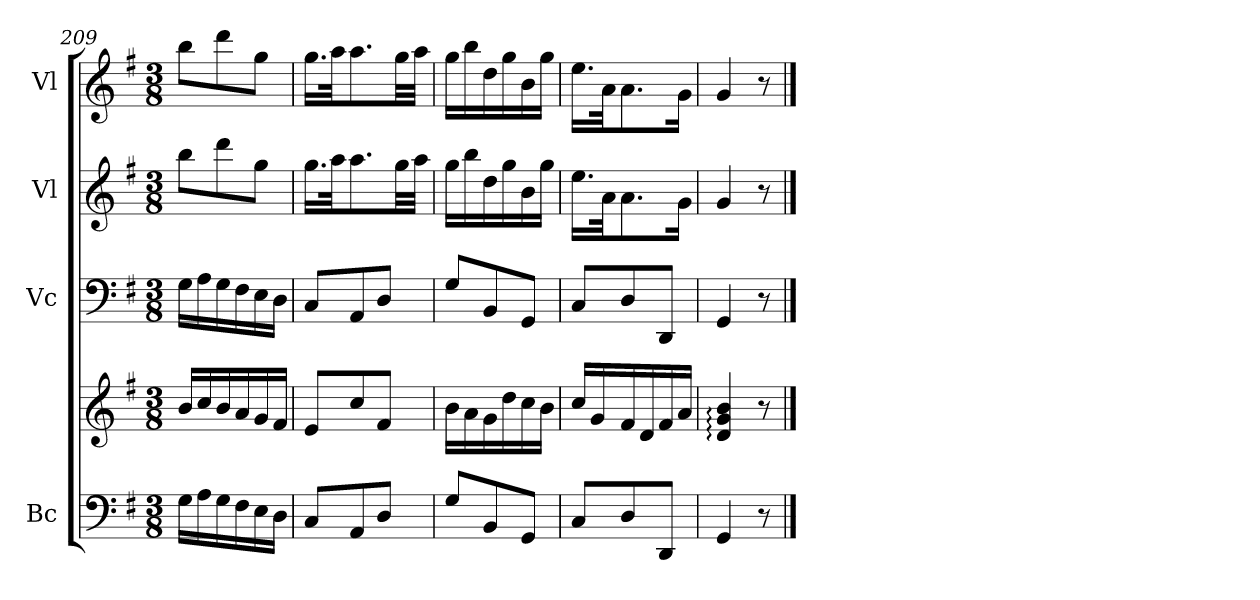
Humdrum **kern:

**kern	**kern	**kern	**kern	**kern
*part4	*part4	*part3	*part2	*part1
*staff5	*staff4	*staff3	*staff2	*staff1
*I"Bc	*	*I"Vc	*I"Vl	*I"Vl
*	*	*I'Vc	*	*
*clefF4	*clefG2	*clefF4	*clefG2	*clefG2
*k[f#]	*k[f#]	*k[f#]	*k[f#]	*k[f#]
*M3/8	*M3/8	*M3/8	*M3/8	*M3/8
=209	=209	=209	=209	=209
16G\LL	16b/LL	16G\LL	8bb\L	8bb\L
16A\	16cc/	16A\	.	.
16G\	16b/	16G\	8ddd\	8ddd\
16F#\	16a/	16F#\	.	.
16E\	16g/	16E\	8gg\J	8gg\J
16D\JJ	16f#/JJ	16D\JJ	.	.
=210	=210	=210	=210	=210
8C/L	8e/L	8C/L	16.gg\LL	16.gg\LL
.	.	.	32aa\JK	32aa\JK
8AA/	8cc/	8AA/	8.aa\	8.aa\
8D/J	8f#/J	8D/J	.	.
.	.	.	32gg\LL	32gg\LL
.	.	.	32aa\JJJ	32aa\JJJ
=211	=211	=211	=211	=211
8G/L	16b\LL	8G/L	16gg\LL	16gg\LL
.	16a\	.	16bb\	16bb\
8BB/	16g\	8BB/	16dd\	16dd\
.	16dd\	.	16gg\	16gg\
8GG/J	16cc\	8GG/J	16b\	16b\
.	16b\JJ	.	16gg\JJ	16gg\JJ
=212	=212	=212	=212	=212
8C/L	16cc/LL	8C/L	16.ee\LL	16.ee\LL
.	16g/	.	.	.
.	.	.	32a\JK	32a\JK
8D/	16f#/	8D/	8.a\	8.a\
.	16d/	.	.	.
8DD/J	16f#/	8DD/J	.	.
.	16a/JJ	.	16g\Jk	16g\Jk
=213	=213	=213	=213	=213
4GG/	4d/: 4g/: 4b/:	4GG/	4g/	4g/
8r	8r	8r	8r	8r
==	==	==	==	==
*-	*-	*-	*-	*-
